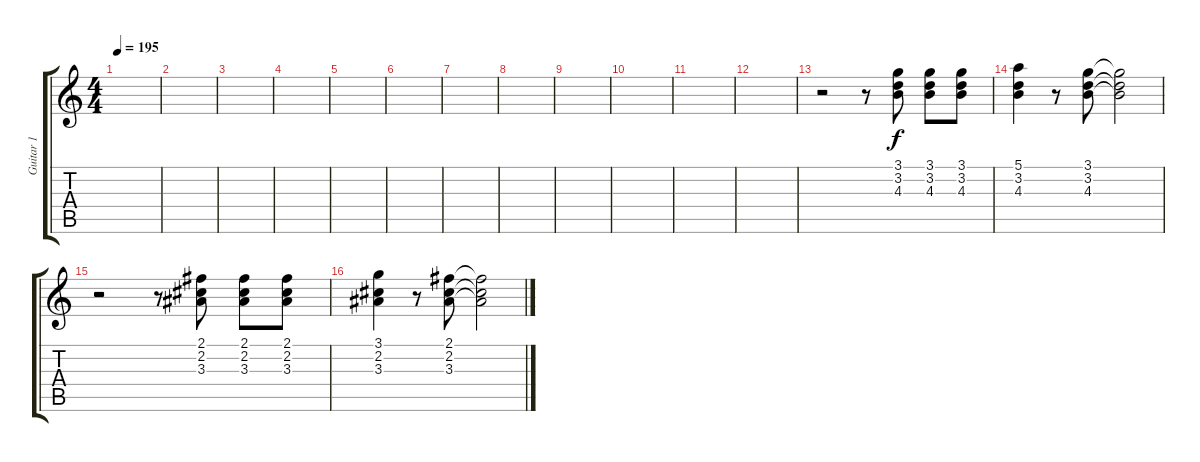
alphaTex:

\track ("Guitar 1" "Guitar 1") {instrument acousticguitarnylon}
\staff {score tabs}
\tuning (E4 B3 G3 D3 A2 E2) {hide}
\ts (4 4)
\tempo 195
\clef g2
\ks c
|
|
|
|
|
|
|
|
|
|
|
|
r.2{instrument distortionguitar} r.8 (3.1 3.2 4.3).8 (3.1 3.2 4.3).8 (3.1 3.2 4.3).8 |
(5.1 3.2 4.3).4 r.8 (3.1 3.2 4.3).8 (3.1{t} 3.2{t} 4.3{t}).2 |
r.2 r.8 (2.1 2.2 3.3).8 (2.1 2.2 3.3).8 (2.1 2.2 3.3).8 |
(3.1 2.2 3.3).4 r.8 (2.1 2.2 3.3).8 (2.1{t} 2.2{t} 3.3{t}).2
